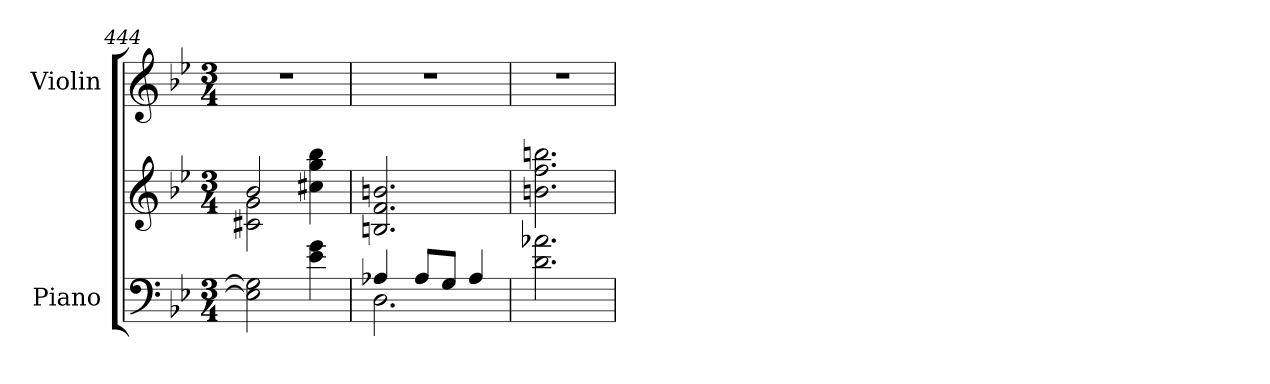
**kern	**kern	**kern
*part2	*part2	*part1
*staff3	*staff2	*staff1
*I"Piano	*	*I"Violin
*I'Pno.	*	*I'Vln.
*clefF4	*clefG2	*clefG2
*k[b-e-]	*k[b-e-]	*k[b-e-]
*M3/4	*M3/4	*M3/4
=444	=444	=444
*	*^	*
2E-\] 2G\]	2b-/	2c#X\ 2g\	2.r
4e-\ 4g\	4cc#X\ 4gg\ 4bb-\	4ryy	.
*	*v	*v	*
=445	=445	=445
*^	*	*
4A-X/	2.D\	2.Bn/ 2.f/ 2.bn/	2.r
8A-/L	.	.	.
8G/J	.	.	.
4A-/	.	.	.
*v	*v	*	*
!!LO:PB:g=z
=446	=446	=446
2.d\ 2.a-X\	2.bn\ 2.ff\ 2.bbn\	2.r
=	=	=
*-	*-	*-
